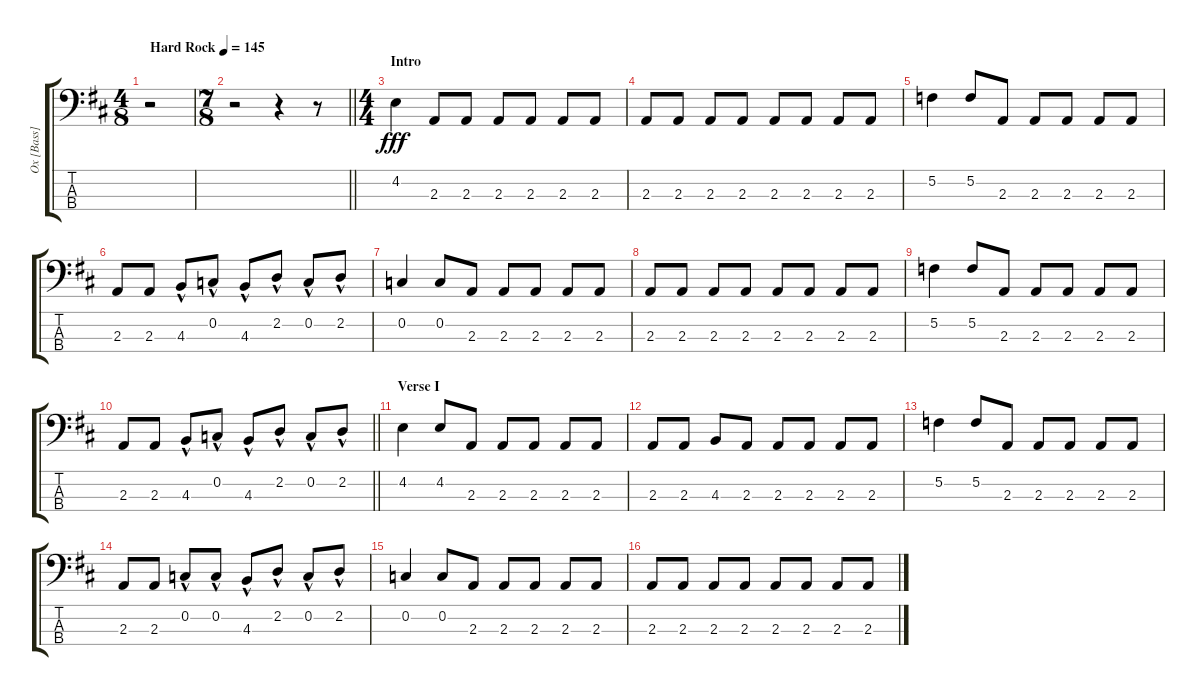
\track ("Ox [Bass]" "Ox [Bass]") {instrument electricbasspick}
\staff {score tabs}
\tuning (F2 C2 G1 D1) {hide}
\ts (4 8)
\tempo (145 "Hard Rock")
\clef f4
\ks d
r.2{dy fff instrument electricbasspick} |
\ts (7 8)
\barLineRight lightlight
r.2 r.4 r.8 |
\ts (4 4)
\section ("" "Intro")
4.2.4 2.3.8 2.3.8 2.3.8 2.3.8 2.3.8 2.3.8 |
2.3.8 2.3.8 2.3.8 2.3.8 2.3.8 2.3.8 2.3.8 2.3.8 |
5.2.4 5.2.8 2.3.8 2.3.8 2.3.8 2.3.8 2.3.8 |
2.3.8 2.3.8 4.3{hac}.8 0.2{hac}.8 4.3{hac}.8 2.2{hac}.8 0.2{hac}.8 2.2{hac}.8 |
0.2.4 0.2.8 2.3.8 2.3.8 2.3.8 2.3.8 2.3.8 |
2.3.8 2.3.8 2.3.8 2.3.8 2.3.8 2.3.8 2.3.8 2.3.8 |
5.2.4 5.2.8 2.3.8 2.3.8 2.3.8 2.3.8 2.3.8 |
\barLineRight lightlight
2.3.8 2.3.8 4.3{hac}.8 0.2{hac}.8 4.3{hac}.8 2.2{hac}.8 0.2{hac}.8 2.2{hac}.8 |
\section ("" "Verse I")
4.2.4 4.2.8 2.3.8 2.3.8 2.3.8 2.3.8 2.3.8 |
2.3.8 2.3.8 4.3.8 2.3.8 2.3.8 2.3.8 2.3.8 2.3.8 |
5.2.4 5.2.8 2.3.8 2.3.8 2.3.8 2.3.8 2.3.8 |
2.3.8 2.3.8 0.2{hac}.8 0.2{hac}.8 4.3{hac}.8 2.2{hac}.8 0.2{hac}.8 2.2{hac}.8 |
0.2.4 0.2.8 2.3.8 2.3.8 2.3.8 2.3.8 2.3.8 |
2.3.8 2.3.8 2.3.8 2.3.8 2.3.8 2.3.8 2.3.8 2.3.8
